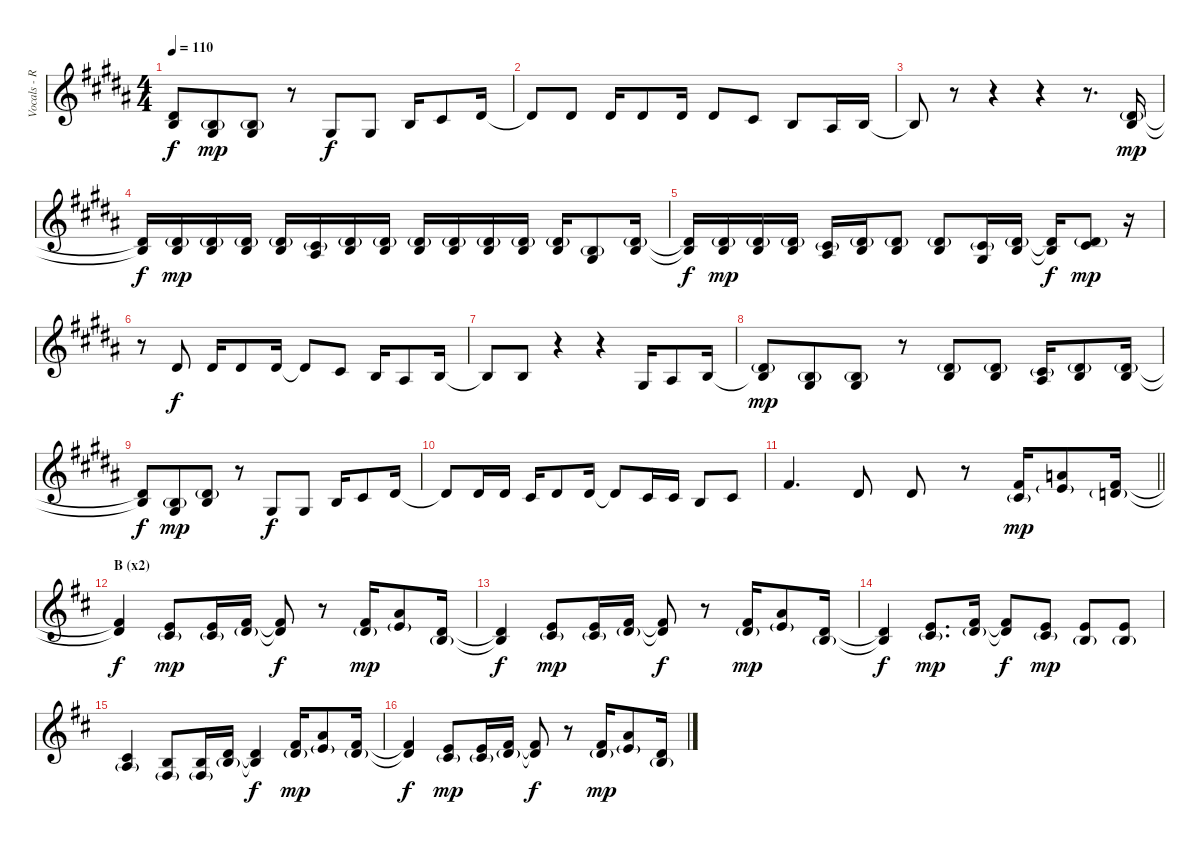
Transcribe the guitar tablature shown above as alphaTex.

\track ("Vocals - Ruki" "Vocals - R") {instrument lead6voice}
\staff {score}
\tuning (E4 B3 G3 D3 A2 E2) {hide}
\ts (4 4)
\tempo 110
\clef g2
\ks b
(4.2{t} 4.3{t}).8{dy f} (0.2{g} 1.3).8{dy mp beam merge} (0.2{g} 1.3).8 r.8 1.3.8{dy f} 1.3.8 0.2.16 2.2.8 4.2.16 |
4.2{t}.8 4.2.8 4.2.16 4.2.8 4.2.16 4.2.8 2.2.8 0.2.8 3.3.16 0.2.16 |
0.2{t}.8 r.8 r.4 r.4 r.8{d} (4.2{g} 4.3).16{dy mp} |
(4.2{t} 4.3{t}).16{dy f} (4.2{g} 4.3).16{dy mp} (4.2{g} 4.3).16 (4.2{g} 4.3).16 (4.2{g} 4.3).16 (2.2{g} 3.3).16 (4.2{g} 4.3).16 (4.2{g} 4.3).16 (4.2{g} 4.3).16 (4.2{g} 4.3).16 (4.2{g} 4.3).16 (4.2{g} 4.3).16 (4.2{g} 4.3).16 (0.2{g} 1.3).8 (4.2{g} 4.3).16 |
(4.2{t} 4.3{t}).16{dy f} (4.2{g} 4.3).16{dy mp} (4.2{g} 4.3).16{beam merge} (4.2{g} 4.3).16 (2.2{g} 3.3).16 (4.2{g} 4.3).16 (4.2{g} 4.3).8 (4.2{g} 4.3).8 (2.2{g} 1.3).16 (4.2{g} 4.3).16 (4.2{t} 4.3{t}).16{dy f} (4.2{g} 6.3).8{dy mp} r.16 |
r.8 4.2.8{dy f} 4.2.16 4.2.8 4.2.16 4.2{t}.8 2.2.8 0.2.16 3.3.8 0.2.16 |
0.2{t}.8 0.2.8 r.4 r.4 1.3.16 3.3.8 4.3.16 |
(4.2{g} 4.3{t}).8{dy mp} (0.2{g} 1.3).8{beam merge} (0.2{g} 1.3).8 r.8 (4.2{g} 4.3).8 (4.2{g} 4.3).8 (2.2{g} 3.3).16 (4.2{g} 4.3).8 (4.2{g} 4.3).16 |
(4.2{t} 4.3{t}).8{dy f} (0.2{g} 1.3).8{dy mp beam merge} (4.2{g} 4.3).8 r.8 1.3.8{dy f} 1.3.8 0.2.16 2.2.8 4.2.16 |
4.2{t}.8 4.2.16 4.2.16 2.2.16 4.2.8 4.2.16 4.2{t}.8 2.2.16 2.2.16 0.2.8 2.2.8 |
\barLineRight lightlight
2.1.4{d} 4.2.8 4.2.8 r.8 (2.1 2.2{g}).16{dy mp} (5.1 5.2{g}).8 (2.1 3.2{g}).16 |
\section ("" "B (x2)")
\ks d
(2.1{t} 3.2{t}).4{dy f} (0.1 2.2{g}).8{dy mp} (0.1 2.2{g}).16 (2.1 3.2{g}).16 (2.1{t} 3.2{t}).8{dy f} r.8 (2.1 3.2{g}).16{dy mp} (5.1 5.2{g}).8 (3.2 4.3{g}).16 |
(3.2{t} 4.3{t}).4{dy f} (0.1 2.2{g}).8{dy mp} (0.1 2.2{g}).16 (2.1 3.2{g}).16 (2.1{t} 3.2{t}).8{dy f} r.8 (2.1 3.2{g}).16{dy mp} (5.1 5.2{g}).8 (3.2 4.3{g}).16 |
(3.2{t} 4.3{t}).4{dy f} (0.1 2.2{g}).8{d dy mp} (2.1 3.2{g}).16 (2.1{t} 3.2{t}).8{dy f} (0.1 2.2{g}).8{dy mp} (0.1 0.2{g}).8 (0.1 0.2{g}).8 |
(2.2 2.3{g}).4 (0.2 4.4{g}).8 (0.2 4.4{g}).16 (3.2 4.3{g}).16 (3.2{t} 4.3{t}).4{dy f} (2.1 3.2{g}).16{dy mp} (5.1 5.2{g}).8 (2.1 3.2{g}).16 |
(2.1{t} 3.2{t}).4{dy f} (0.1 2.2{g}).8{dy mp} (0.1 2.2{g}).16 (2.1 3.2{g}).16 (2.1{t} 3.2{t}).8{dy f} r.8 (2.1 3.2{g}).16{dy mp} (5.1 5.2{g}).8 (3.2 4.3{g}).16
